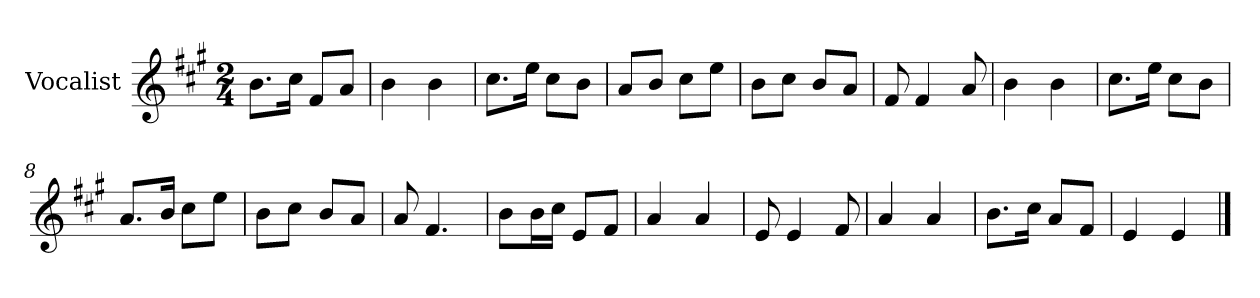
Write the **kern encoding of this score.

**kern
*part1
*staff1
*I"Vocalist
*k[f#c#g#]
*A:
*M2/4
=
8.bL
16cc#Jk
8f#L
8aJ
=1
4b
4b
=2
8.cc#L
16eeJk
8cc#L
8bJ
=3
8aL
8bJ
8cc#L
8eeJ
=4
8bL
8cc#J
8bL
8aJ
=5
8f#
4f#
8a
=6
4b
4b
=7
8.cc#L
16eeJk
8cc#L
8bJ
=8
8.aL
16bJk
8cc#L
8eeJ
=9
8bL
8cc#J
8bL
8aJ
=10
8a
4.f#
=11
8bL
16bL
16cc#JJ
8eL
8f#J
=12
4a
4a
=13
8e
4e
8f#
=14
4a
4a
=15
8.bL
16cc#Jk
8aL
8f#J
=16
4e
4e
==
*-
